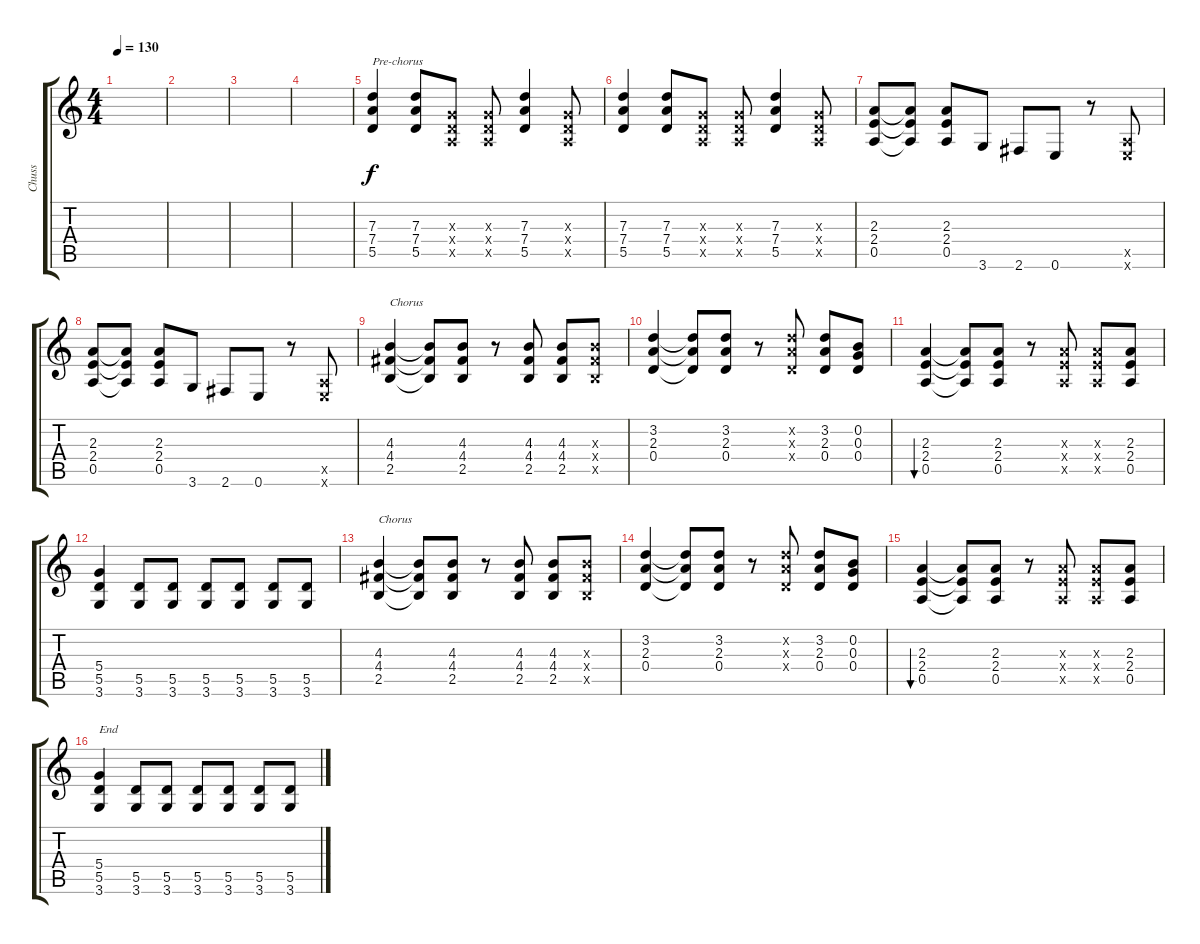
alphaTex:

\track ("Chuss" "Chuss") {instrument overdrivenguitar}
\staff {score tabs}
\tuning (E4 B3 G3 D3 A2 E2) {hide}
\ts (4 4)
\tempo 130
\clef g2
\ks c
|
|
|
|
(7.3 7.4 5.5).4{txt "Pre-chorus"} (7.3 7.4 5.5).8 (0.3{x} 0.4{x} 0.5{x}).8 (0.3{x} 0.4{x} 0.5{x}).8 (7.3 7.4 5.5).4 (0.3{x} 0.4{x} 0.5{x}).8 |
(7.3 7.4 5.5).4 (7.3 7.4 5.5).8 (0.3{x} 0.4{x} 0.5{x}).8 (0.3{x} 0.4{x} 0.5{x}).8 (7.3 7.4 5.5).4 (0.3{x} 0.4{x} 0.5{x}).8 |
(2.3 2.4 0.5).8 (2.3{t} 2.4{t} 0.5{t}).8 (2.3 2.4 0.5).8 3.6.8 2.6.8 0.6.8 r.8 (0.5{x} 0.6{x}).8 |
(2.3 2.4 0.5).8 (2.3{t} 2.4{t} 0.5{t}).8 (2.3 2.4 0.5).8 3.6.8 2.6.8 0.6.8 r.8 (0.5{x} 0.6{x}).8 |
(4.3 4.4 2.5).4{txt "Chorus"} (4.3{t} 4.4{t} 2.5{t}).8 (4.3 4.4 2.5).8 r.8 (4.3 4.4 2.5).8 (4.3 4.4 2.5).8 (4.3{x} 4.4{x} 2.5{x}).8 |
(3.2 2.3 0.4).4 (3.2{t} 2.3{t} 0.4{t}).8 (3.2 2.3 0.4).8 r.8 (3.2{x} 2.3{x} 0.4{x}).8 (3.2 2.3 0.4).8 (0.2 0.3 0.4).8 |
(2.3 2.4 0.5).4{bu 240} (2.3{t} 2.4{t} 0.5{t}).8 (2.3 2.4 0.5).8 r.8 (2.3{x} 2.4{x} 0.5{x}).8 (2.3{x} 2.4{x} 0.5{x}).8 (2.3 2.4 0.5).8 |
(5.4 5.5 3.6).4 (5.5 3.6).8 (5.5 3.6).8 (5.5 3.6).8 (5.5 3.6).8 (5.5 3.6).8 (5.5 3.6).8 |
(4.3 4.4 2.5).4{txt "Chorus"} (4.3{t} 4.4{t} 2.5{t}).8 (4.3 4.4 2.5).8 r.8 (4.3 4.4 2.5).8 (4.3 4.4 2.5).8 (4.3{x} 4.4{x} 2.5{x}).8 |
(3.2 2.3 0.4).4 (3.2{t} 2.3{t} 0.4{t}).8 (3.2 2.3 0.4).8 r.8 (3.2{x} 2.3{x} 0.4{x}).8 (3.2 2.3 0.4).8 (0.2 0.3 0.4).8 |
(2.3 2.4 0.5).4{bu 240} (2.3{t} 2.4{t} 0.5{t}).8 (2.3 2.4 0.5).8 r.8 (2.3{x} 2.4{x} 0.5{x}).8 (2.3{x} 2.4{x} 0.5{x}).8 (2.3 2.4 0.5).8 |
(5.4 5.5 3.6).4{txt "End"} (5.5 3.6).8 (5.5 3.6).8 (5.5 3.6).8 (5.5 3.6).8 (5.5 3.6).8 (5.5 3.6).8
